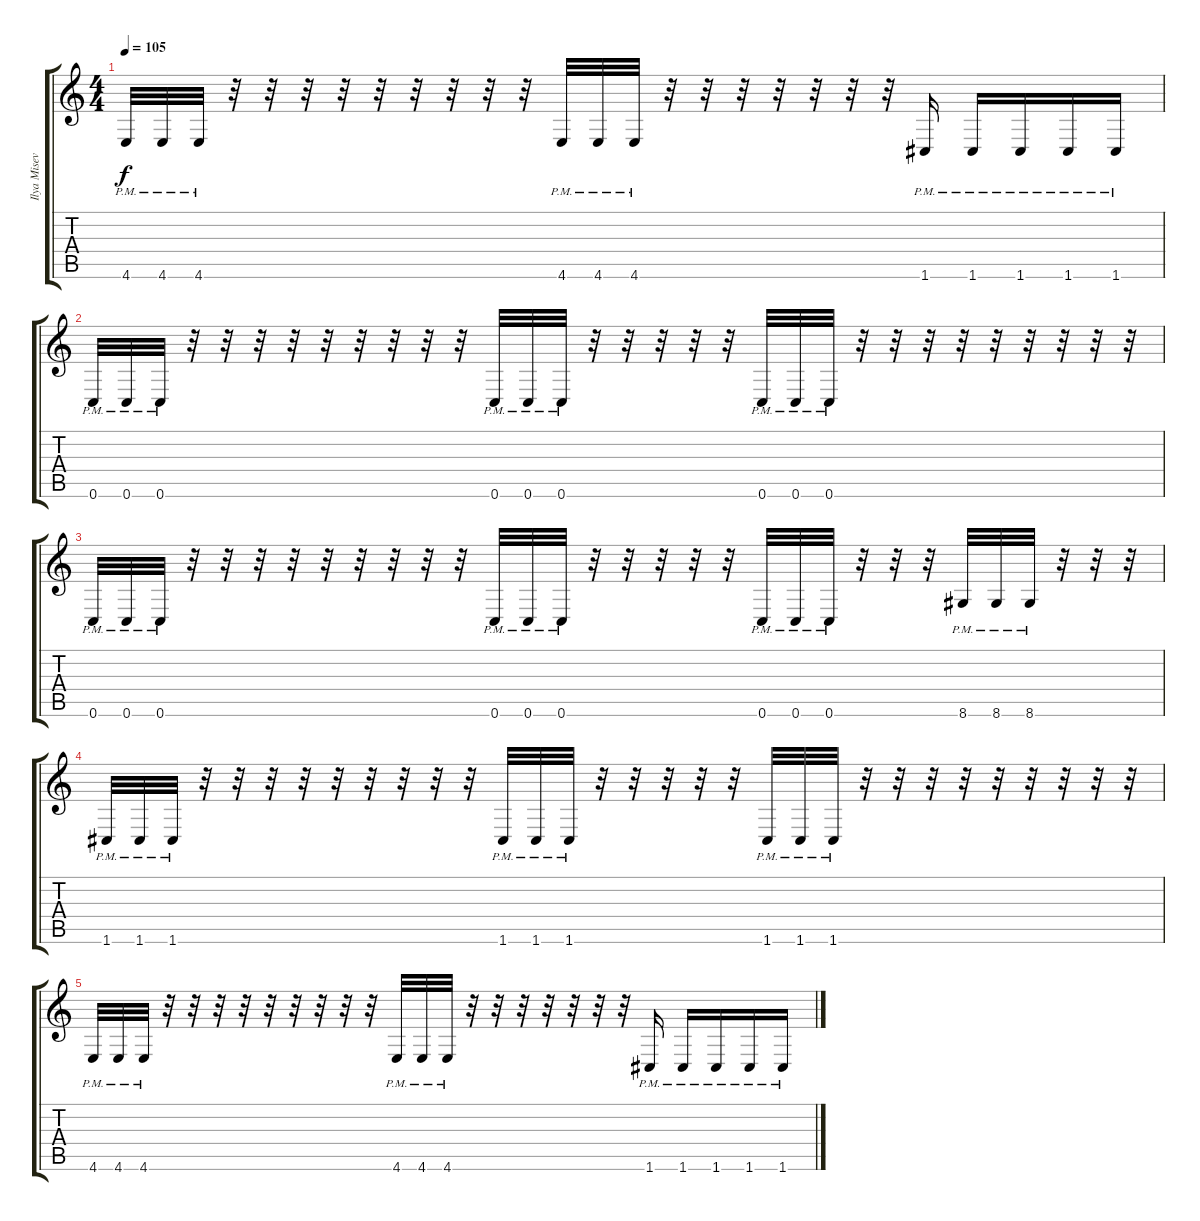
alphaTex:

\track ("Ilya Misevich" "Ilya Misev") {instrument electricbassfinger}
\staff {score tabs}
\tuning (C4 G3 Eb3 Bb2 F2 C2) {hide}
\ts (4 4)
\tempo 105
\clef g2
\ks c
4.6{pm}.32{dy f} 4.6{pm}.32 4.6{pm}.32 r.32 r.32 r.32 r.32 r.32 r.32 r.32 r.32 r.32 4.6{pm}.32 4.6{pm}.32 4.6{pm}.32 r.32 r.32 r.32 r.32 r.32 r.32 r.32 1.6{pm}.16 1.6{pm}.16 1.6{pm}.16 1.6{pm}.16 1.6{pm}.16 |
0.6{pm}.32 0.6{pm}.32 0.6{pm}.32 r.32 r.32 r.32 r.32 r.32 r.32 r.32 r.32 r.32 0.6{pm}.32 0.6{pm}.32 0.6{pm}.32 r.32 r.32 r.32 r.32 r.32 0.6{pm}.32 0.6{pm}.32 0.6{pm}.32 r.32 r.32 r.32 r.32 r.32 r.32 r.32 r.32 r.32 |
0.6{pm}.32 0.6{pm}.32 0.6{pm}.32 r.32 r.32 r.32 r.32 r.32 r.32 r.32 r.32 r.32 0.6{pm}.32 0.6{pm}.32 0.6{pm}.32 r.32 r.32 r.32 r.32 r.32 0.6{pm}.32 0.6{pm}.32 0.6{pm}.32 r.32 r.32 r.32 8.6{pm}.32 8.6{pm}.32 8.6{pm}.32 r.32 r.32 r.32 |
1.6{pm}.32 1.6{pm}.32 1.6{pm}.32 r.32 r.32 r.32 r.32 r.32 r.32 r.32 r.32 r.32 1.6{pm}.32 1.6{pm}.32 1.6{pm}.32 r.32 r.32 r.32 r.32 r.32 1.6{pm}.32 1.6{pm}.32 1.6{pm}.32 r.32 r.32 r.32 r.32 r.32 r.32 r.32 r.32 r.32 |
4.6{pm}.32 4.6{pm}.32 4.6{pm}.32 r.32 r.32 r.32 r.32 r.32 r.32 r.32 r.32 r.32 4.6{pm}.32 4.6{pm}.32 4.6{pm}.32 r.32 r.32 r.32 r.32 r.32 r.32 r.32 1.6{pm}.16 1.6{pm}.16 1.6{pm}.16 1.6{pm}.16 1.6{pm}.16
